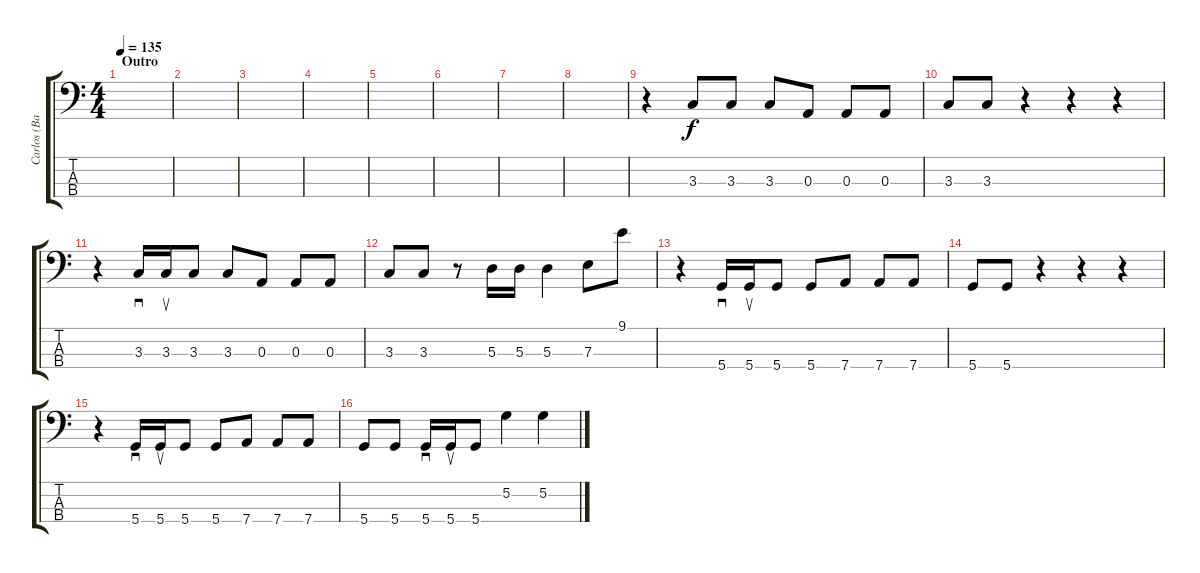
\track ("Carlos (Bass)" "Carlos (Ba") {instrument electricbasspick}
\staff {score tabs}
\tuning (G2 D2 A1 D1) {hide}
\ts (4 4)
\section ("" "Outro")
\tempo 135
\clef f4
\ks c
|
|
|
|
|
|
|
|
r.4 3.3.8 3.3.8 3.3.8 0.3.8 0.3.8 0.3.8 |
3.3.8 3.3.8 r.4 r.4 r.4 |
r.4 3.3.16{sd} 3.3.16{su} 3.3.8 3.3.8 0.3.8 0.3.8 0.3.8 |
3.3.8 3.3.8 r.8 5.3.16 5.3.16 5.3.4 7.3.8 9.1.8 |
r.4 5.4.16{sd} 5.4.16{su} 5.4.8 5.4.8 7.4.8 7.4.8 7.4.8 |
5.4.8 5.4.8 r.4 r.4 r.4 |
r.4 5.4.16{sd} 5.4.16{su} 5.4.8 5.4.8 7.4.8 7.4.8 7.4.8 |
5.4.8 5.4.8 5.4.16{sd} 5.4.16{su} 5.4.8 5.2.4 5.2.4
